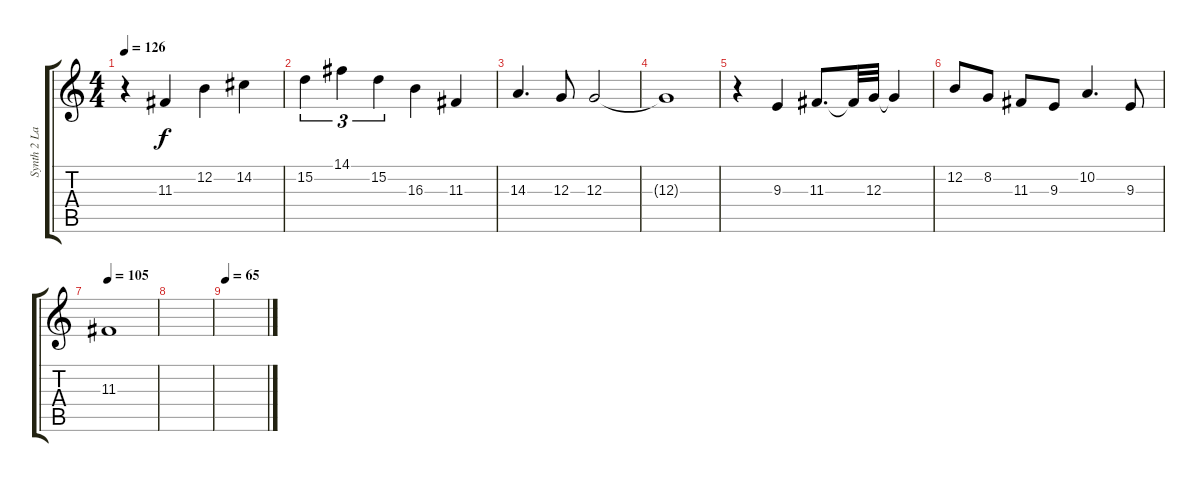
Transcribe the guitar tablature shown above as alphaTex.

\track ("Synth 2 Layer" "Synth 2 La") {instrument stringensemble1}
\staff {score tabs}
\tuning (E4 B3 G3 D3 A2 E2) {hide}
\ts (4 4)
\tempo 126
\clef g2
\ks c
r.4{dy f} 11.3.4 12.2.4 14.2.4 |
15.2.4{tu (3 2)} 14.1.4{tu (3 2)} 15.2.4{tu (3 2)} 16.3.4 11.3.4 |
14.3.4{d} 12.3.8 12.3.2 |
12.3{t}.1 |
r.4 9.3.4 11.3.8{d} 11.3{t}.32 12.3.32 12.3{t}.4 |
12.2.8 8.2.8 11.3.8 9.3.8 10.2.4{d} 9.3.8 |
\tempo 105
11.3.1 |
|
\tempo 65
